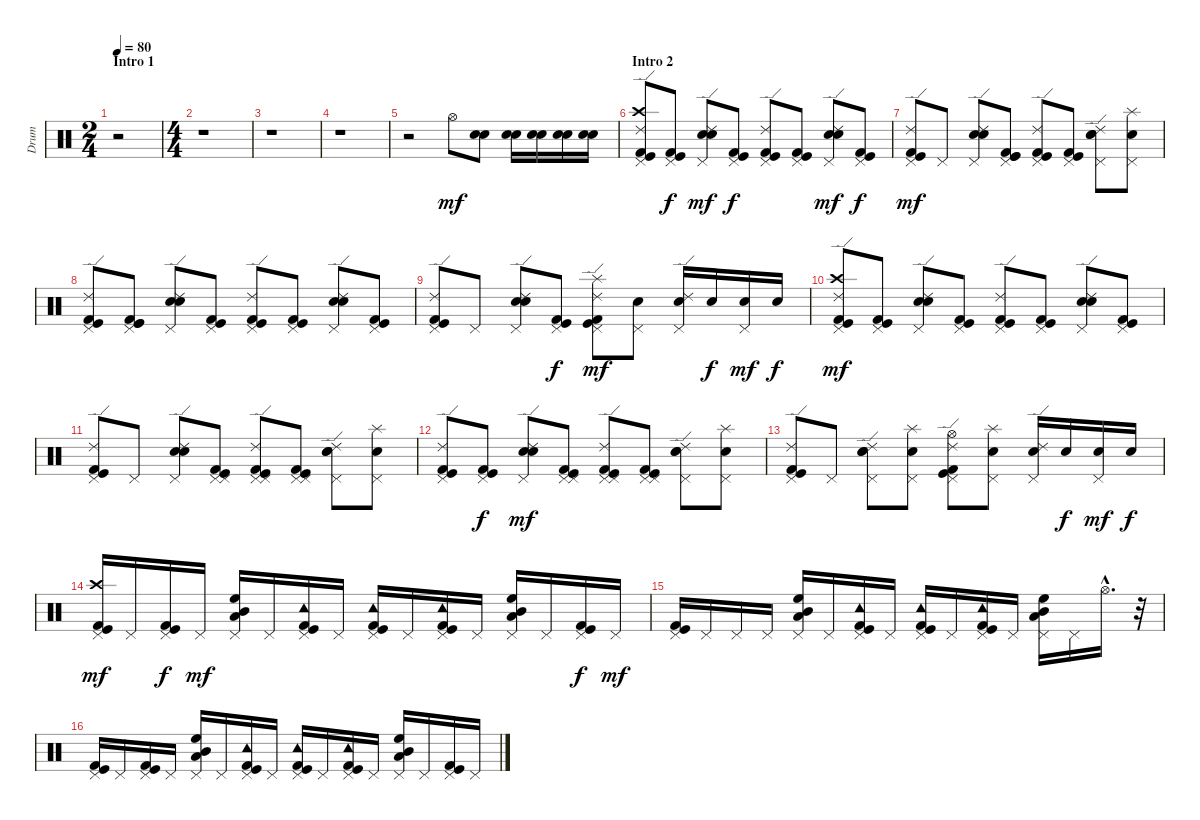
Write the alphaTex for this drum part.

\track ("Drum" "Drum") {instrument percussion}
\staff {score}
\articulation defaults
\ts (2 4)
\section ("" "Intro 1")
\tempo 80
\clef neutral
\ks c
r.2{dy mf} |
\ts (4 4)
r.1 |
r.1 |
r.1 |
r.2 "Hi-Hat (open)".8 ("Electric Snare (hit)" "Snare (hit) 2").8 ("Electric Snare (hit)" "Snare (hit) 2").16 ("Electric Snare (hit)" "Snare (hit) 2").16 ("Electric Snare (hit)" "Snare (hit) 2").16 ("Electric Snare (hit)" "Snare (hit) 2").16 |
\section ("" "Intro 2")
("Pedal Hi-Hat (hit)" "Crash high (hit)" "Ride (edge) 2" "Kick (hit)" "Kick (hit) 2").8 ("Pedal Hi-Hat (hit)" "Kick (hit)" "Kick (hit) 2").8{dy f} ("Pedal Hi-Hat (hit)" "Electric Snare (hit)" "Snare (hit) 2" "Ride (edge) 2").8{dy mf} ("Pedal Hi-Hat (hit)" "Kick (hit)" "Kick (hit) 2").8{dy f} ("Pedal Hi-Hat (hit)" "Ride (edge) 2" "Kick (hit)" "Kick (hit) 2").8 ("Pedal Hi-Hat (hit)" "Kick (hit)" "Kick (hit) 2").8 ("Pedal Hi-Hat (hit)" "Electric Snare (hit)" "Snare (hit) 2" "Ride (edge) 2").8{dy mf} ("Pedal Hi-Hat (hit)" "Kick (hit)" "Kick (hit) 2").8{dy f} |
("Pedal Hi-Hat (hit)" "Ride (edge) 2" "Kick (hit)" "Kick (hit) 2").8{dy mf} "Pedal Hi-Hat (hit)".8 ("Pedal Hi-Hat (hit)" "Ride (edge) 2" "Snare (hit) 2" "Electric Snare (hit)").8 ("Pedal Hi-Hat (hit)" "Kick (hit)" "Kick (hit)" "Kick (hit) 2").8 ("Pedal Hi-Hat (hit)" "Ride (edge) 2" "Kick (hit)" "Kick (hit) 2").8 ("Pedal Hi-Hat (hit)" "Kick (hit)" "Kick (hit) 2").8 ("Pedal Hi-Hat (hit)" "Ride (edge) 2" "Snare (hit) 2" "Electric Snare (hit)").8 ("Pedal Hi-Hat (hit)" "Snare (hit) 2" "Splash (hit)").8 |
("Pedal Hi-Hat (hit)" "Ride (edge) 2" "Kick (hit)" "Kick (hit) 2").8 ("Pedal Hi-Hat (hit)" "Kick (hit)" "Kick (hit)" "Kick (hit) 2").8 ("Pedal Hi-Hat (hit)" "Ride (edge) 2" "Snare (hit) 2" "Electric Snare (hit)").8 ("Pedal Hi-Hat (hit)" "Kick (hit)" "Kick (hit) 2").8 ("Pedal Hi-Hat (hit)" "Ride (edge) 2" "Kick (hit)" "Kick (hit) 2").8 ("Pedal Hi-Hat (hit)" "Kick (hit)" "Kick (hit) 2").8 ("Pedal Hi-Hat (hit)" "Ride (edge) 2" "Snare (hit) 2" "Electric Snare (hit)").8 ("Pedal Hi-Hat (hit)" "Kick (hit)" "Kick (hit) 2").8 |
("Ride (edge) 2" "Pedal Hi-Hat (hit)" "Kick (hit)" "Kick (hit) 2").8 "Pedal Hi-Hat (hit)".8 ("Pedal Hi-Hat (hit)" "Snare (hit) 2" "Ride (edge) 2" "Electric Snare (hit)").8 ("Pedal Hi-Hat (hit)" "Kick (hit)" "Kick (hit) 2").8{dy f} ("Pedal Hi-Hat (hit)" "Splash (hit)" "Ride (edge) 2" "Kick (hit)" "Kick (hit) 2").8{dy mf} ("Pedal Hi-Hat (hit)" "Snare (hit) 2").8 ("Pedal Hi-Hat (hit)" "Snare (hit) 2" "Ride (edge) 2").16 "Snare (hit) 2".16{dy f} ("Pedal Hi-Hat (hit)" "Snare (hit) 2").16{dy mf} "Snare (hit) 2".16{dy f} |
("Pedal Hi-Hat (hit)" "Ride (edge) 2" "Crash high (hit)" "Kick (hit)" "Kick (hit) 2").8{dy mf} ("Pedal Hi-Hat (hit)" "Kick (hit)" "Kick (hit) 2").8 ("Pedal Hi-Hat (hit)" "Ride (edge) 2" "Snare (hit) 2" "Electric Snare (hit)").8 ("Pedal Hi-Hat (hit)" "Kick (hit)" "Kick (hit) 2").8 ("Pedal Hi-Hat (hit)" "Ride (edge) 2" "Kick (hit)" "Kick (hit) 2").8 ("Pedal Hi-Hat (hit)" "Kick (hit)" "Kick (hit) 2").8 ("Pedal Hi-Hat (hit)" "Ride (edge) 2" "Snare (hit) 2" "Electric Snare (hit)").8 ("Pedal Hi-Hat (hit)" "Kick (hit)" "Kick (hit) 2").8 |
("Pedal Hi-Hat (hit)" "Ride (edge) 2" "Kick (hit)" "Kick (hit) 2").8 "Pedal Hi-Hat (hit)".8 ("Pedal Hi-Hat (hit)" "Snare (hit) 2" "Ride (edge) 2" "Electric Snare (hit)").8 ("Pedal Hi-Hat (hit)" "Pedal Hi-Hat (hit)" "Kick (hit)" "Kick (hit) 2").8 ("Pedal Hi-Hat (hit)" "Ride (edge) 2" "Pedal Hi-Hat (hit)" "Kick (hit)" "Kick (hit) 2").8 ("Pedal Hi-Hat (hit)" "Pedal Hi-Hat (hit)" "Kick (hit)" "Kick (hit) 2").8 ("Pedal Hi-Hat (hit)" "Snare (hit) 2" "Ride (edge) 2" "Electric Snare (hit)").8 ("Pedal Hi-Hat (hit)" "Snare (hit) 2" "Splash (hit)").8 |
("Pedal Hi-Hat (hit)" "Ride (edge) 2" "Kick (hit)" "Kick (hit) 2").8 ("Pedal Hi-Hat (hit)" "Kick (hit)" "Kick (hit) 2").8{dy f} ("Pedal Hi-Hat (hit)" "Snare (hit) 2" "Ride (edge) 2" "Electric Snare (hit)").8{dy mf} ("Pedal Hi-Hat (hit)" "Pedal Hi-Hat (hit)" "Kick (hit)" "Kick (hit) 2").8 ("Pedal Hi-Hat (hit)" "Ride (edge) 2" "Pedal Hi-Hat (hit)" "Kick (hit)" "Kick (hit) 2").8 ("Pedal Hi-Hat (hit)" "Pedal Hi-Hat (hit)" "Kick (hit)" "Kick (hit) 2").8 ("Pedal Hi-Hat (hit)" "Ride (edge) 2" "Snare (hit) 2" "Electric Snare (hit)").8 ("Pedal Hi-Hat (hit)" "Splash (hit)" "Snare (hit) 2").8 |
("Pedal Hi-Hat (hit)" "Ride (edge) 2" "Kick (hit)" "Kick (hit) 2").8 "Pedal Hi-Hat (hit)".8 ("Pedal Hi-Hat (hit)" "Ride (edge) 2" "Snare (hit) 2" "Electric Snare (hit)").8 ("Pedal Hi-Hat (hit)" "Snare (hit) 2" "Splash (hit)").8 ("Pedal Hi-Hat (hit)" "Hi-Hat (open)" "Ride (edge) 2" "Kick (hit)" "Kick (hit) 2").8 ("Pedal Hi-Hat (hit)" "Splash (hit)" "Snare (hit) 2").8 ("Pedal Hi-Hat (hit)" "Snare (hit) 2" "Ride (edge) 2").16 "Snare (hit) 2".16{dy f} ("Pedal Hi-Hat (hit)" "Snare (hit) 2").16{dy mf} "Snare (hit) 2".16{dy f} |
("Pedal Hi-Hat (hit)" "Crash high (hit)" "Kick (hit)" "Kick (hit) 2").16{dy mf} "Pedal Hi-Hat (hit)".16 ("Pedal Hi-Hat (hit)" "Kick (hit)" "Kick (hit) 2").16{dy f} "Pedal Hi-Hat (hit)".16{dy mf} ("Pedal Hi-Hat (hit)" "Mid Tom (hit)" "High Floor Tom (hit)" "Low Tom (hit)").16 "Pedal Hi-Hat (hit)".16 ("Pedal Hi-Hat (hit)" "Tambourine (hit)" "Kick (hit)" "Kick (hit) 2").16 "Pedal Hi-Hat (hit)".16 ("Pedal Hi-Hat (hit)" "Tambourine (hit)" "Kick (hit)" "Kick (hit) 2").16 "Pedal Hi-Hat (hit)".16 ("Pedal Hi-Hat (hit)" "Tambourine (hit)" "Kick (hit)" "Kick (hit) 2").16 "Pedal Hi-Hat (hit)".16 ("Pedal Hi-Hat (hit)" "High Floor Tom (hit)" "Mid Tom (hit)" "Low Tom (hit)").16 "Pedal Hi-Hat (hit)".16 ("Pedal Hi-Hat (hit)" "Kick (hit)" "Kick (hit) 2").16{dy f} "Pedal Hi-Hat (hit)".16{dy mf} |
("Pedal Hi-Hat (hit)" "Kick (hit)" "Kick (hit) 2").16 "Pedal Hi-Hat (hit)".16 "Pedal Hi-Hat (hit)".16 "Pedal Hi-Hat (hit)".16 ("Pedal Hi-Hat (hit)" "High Floor Tom (hit)" "Mid Tom (hit)" "Low Tom (hit)").16 "Pedal Hi-Hat (hit)".16 ("Pedal Hi-Hat (hit)" "Tambourine (hit)" "Kick (hit)" "Kick (hit) 2").16 "Pedal Hi-Hat (hit)".16 ("Pedal Hi-Hat (hit)" "Tambourine (hit)" "Kick (hit)" "Kick (hit) 2").16 "Pedal Hi-Hat (hit)".16 ("Pedal Hi-Hat (hit)" "Tambourine (hit)" "Kick (hit)" "Kick (hit) 2").16 "Pedal Hi-Hat (hit)".16 ("Pedal Hi-Hat (hit)" "High Floor Tom (hit)" "Mid Tom (hit)" "Low Tom (hit)").16 "Pedal Hi-Hat (hit)".16 "Hi-Hat (open)"{hac}.16{d} r.32 |
("Pedal Hi-Hat (hit)" "Kick (hit)" "Kick (hit) 2").16 "Pedal Hi-Hat (hit)".16 ("Pedal Hi-Hat (hit)" "Kick (hit)" "Kick (hit) 2").16 "Pedal Hi-Hat (hit)".16 ("Pedal Hi-Hat (hit)" "High Floor Tom (hit)" "Mid Tom (hit)" "Low Tom (hit)").16 "Pedal Hi-Hat (hit)".16 ("Pedal Hi-Hat (hit)" "Tambourine (hit)" "Kick (hit)" "Kick (hit) 2").16 "Pedal Hi-Hat (hit)".16 ("Pedal Hi-Hat (hit)" "Tambourine (hit)" "Kick (hit)" "Kick (hit) 2").16 "Pedal Hi-Hat (hit)".16 ("Pedal Hi-Hat (hit)" "Tambourine (hit)" "Kick (hit)" "Kick (hit) 2").16 "Pedal Hi-Hat (hit)".16 ("Pedal Hi-Hat (hit)" "High Floor Tom (hit)" "Mid Tom (hit)" "Low Tom (hit)").16 "Pedal Hi-Hat (hit)".16 ("Pedal Hi-Hat (hit)" "Kick (hit)" "Kick (hit) 2").16 "Pedal Hi-Hat (hit)".16
